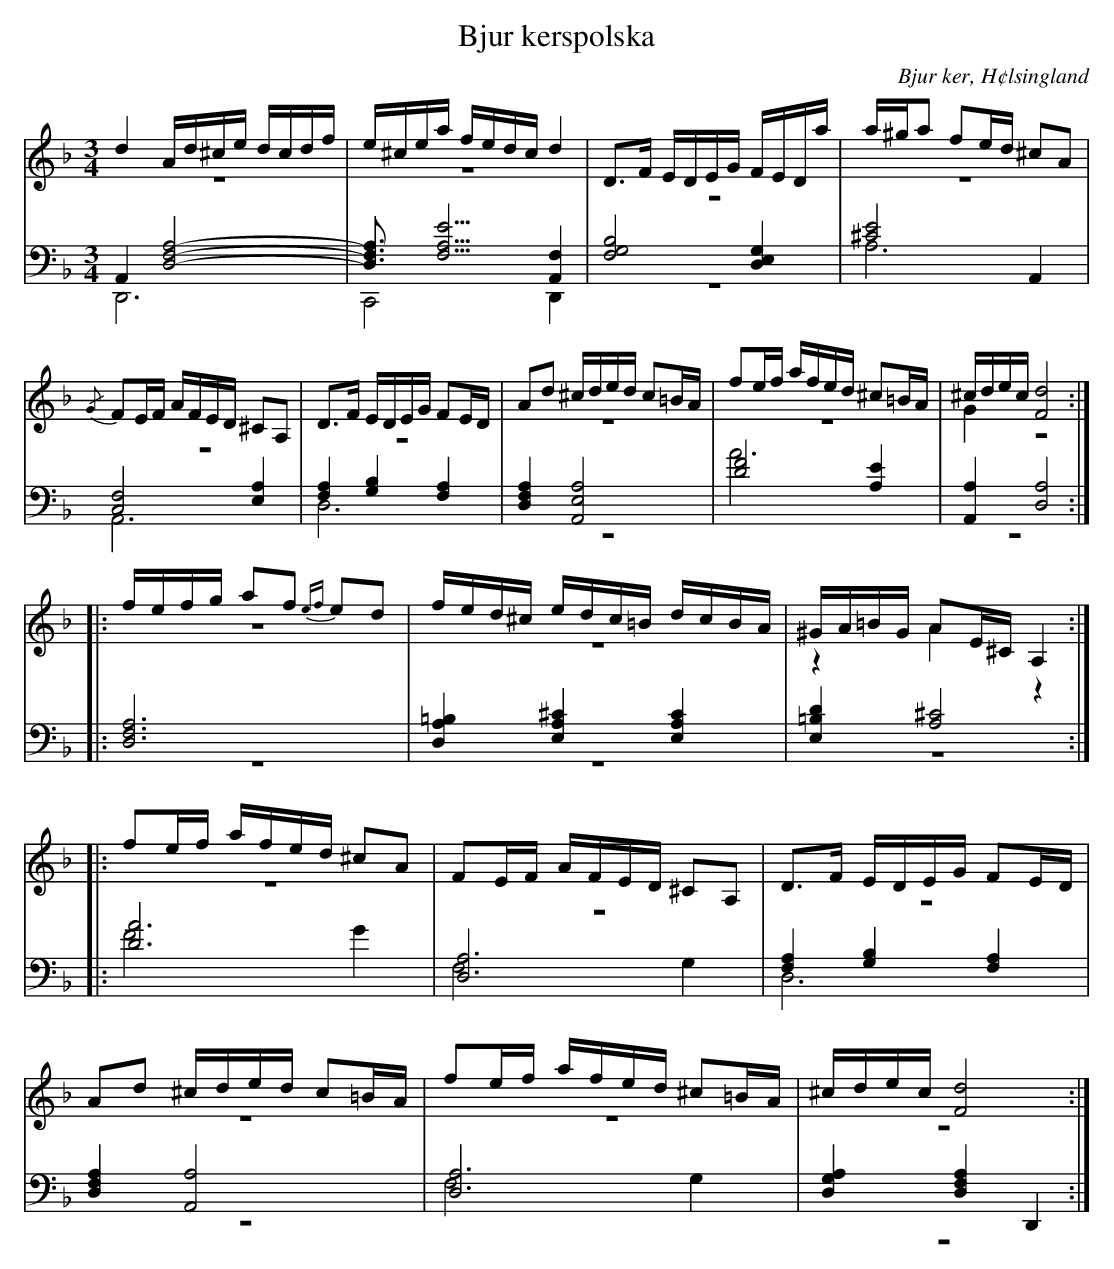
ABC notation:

X:1
T: Bjur kerspolska
O: Bjur ker, H¢lsingland
M: 3/4
L: 1/16
K: Dm
V:1
V:2 merge
V:3
V:4 merge
V:1
d4 Ad^ce dcdf |e^cea fedc d4|D2>F2 EDEG FEDa|a^ga2 f2ed ^c2A2|
{/G}F2EF AFED ^C2A,2|D2>F2 EDEG F2ED|A2d2 ^cded c2=BA|f2ef afed ^c2=BA|^cdec [F8d8]:|
|:fefg a2f2 {ef}e2d2 |fed^c edc=B dcBA|^GA=BG A2E^C A,4:|
|:f2ef afed ^c2A2|F2EF AFED ^C2A,2|D2>F2 EDEG F2ED|
A2d2 ^cded c2=BA|f2ef afed ^c2=BA|^cdec [F8d8]:|
V:2
z12|z12|z12|z12|
z12|z12|z12|z12|G4 z8:|
|:z12|z12|z4 A4 z4:|
|:z12|z12|z12|
z12|z12|z12:|
V:3 clef=bass
A,,4 [D,8F,8A,8]-|[D,3F,3A,3] [F,5A,5E5] [F,4A,,4]|[B,8F,8G,8] [D,4E,4G,4]|[^C8E8] A,,4|
[C,8F,8] [E,4A,4]|[F,4A,4] [G,4B,4] [F,4A,4]|[D,4F,4A,4] [A,,8E,8A,8]|[D8F8] [A,4E4]|[A,,4A,4] [D,8A,8]:|
|:[D,12F,12A,12]|[D,4A,4=B,4] [E,4A,4^C4] [E,4A,4C4]|[E,4=B,4D4] [A,8^C8]:|
|:[D12A12]|[D,12A,12]|[F,4A,4] [G,4B,4] [F,4A,4]|
[D,4F,4A,4] [A,,8A,8]|[D,12A,12]|[D,4G,4A,4] [D,4F,4A,4] D,,4:|
V:4 clef=bass
D,,12|C,,8 D,,4|z12|A,12|
A,,12|D,12|z12|A12|z12:|
|:z12|z12|z12:|
|:F8 G4|F,8 G,4|D,12|
z12|F,8 G,4|z12:|
